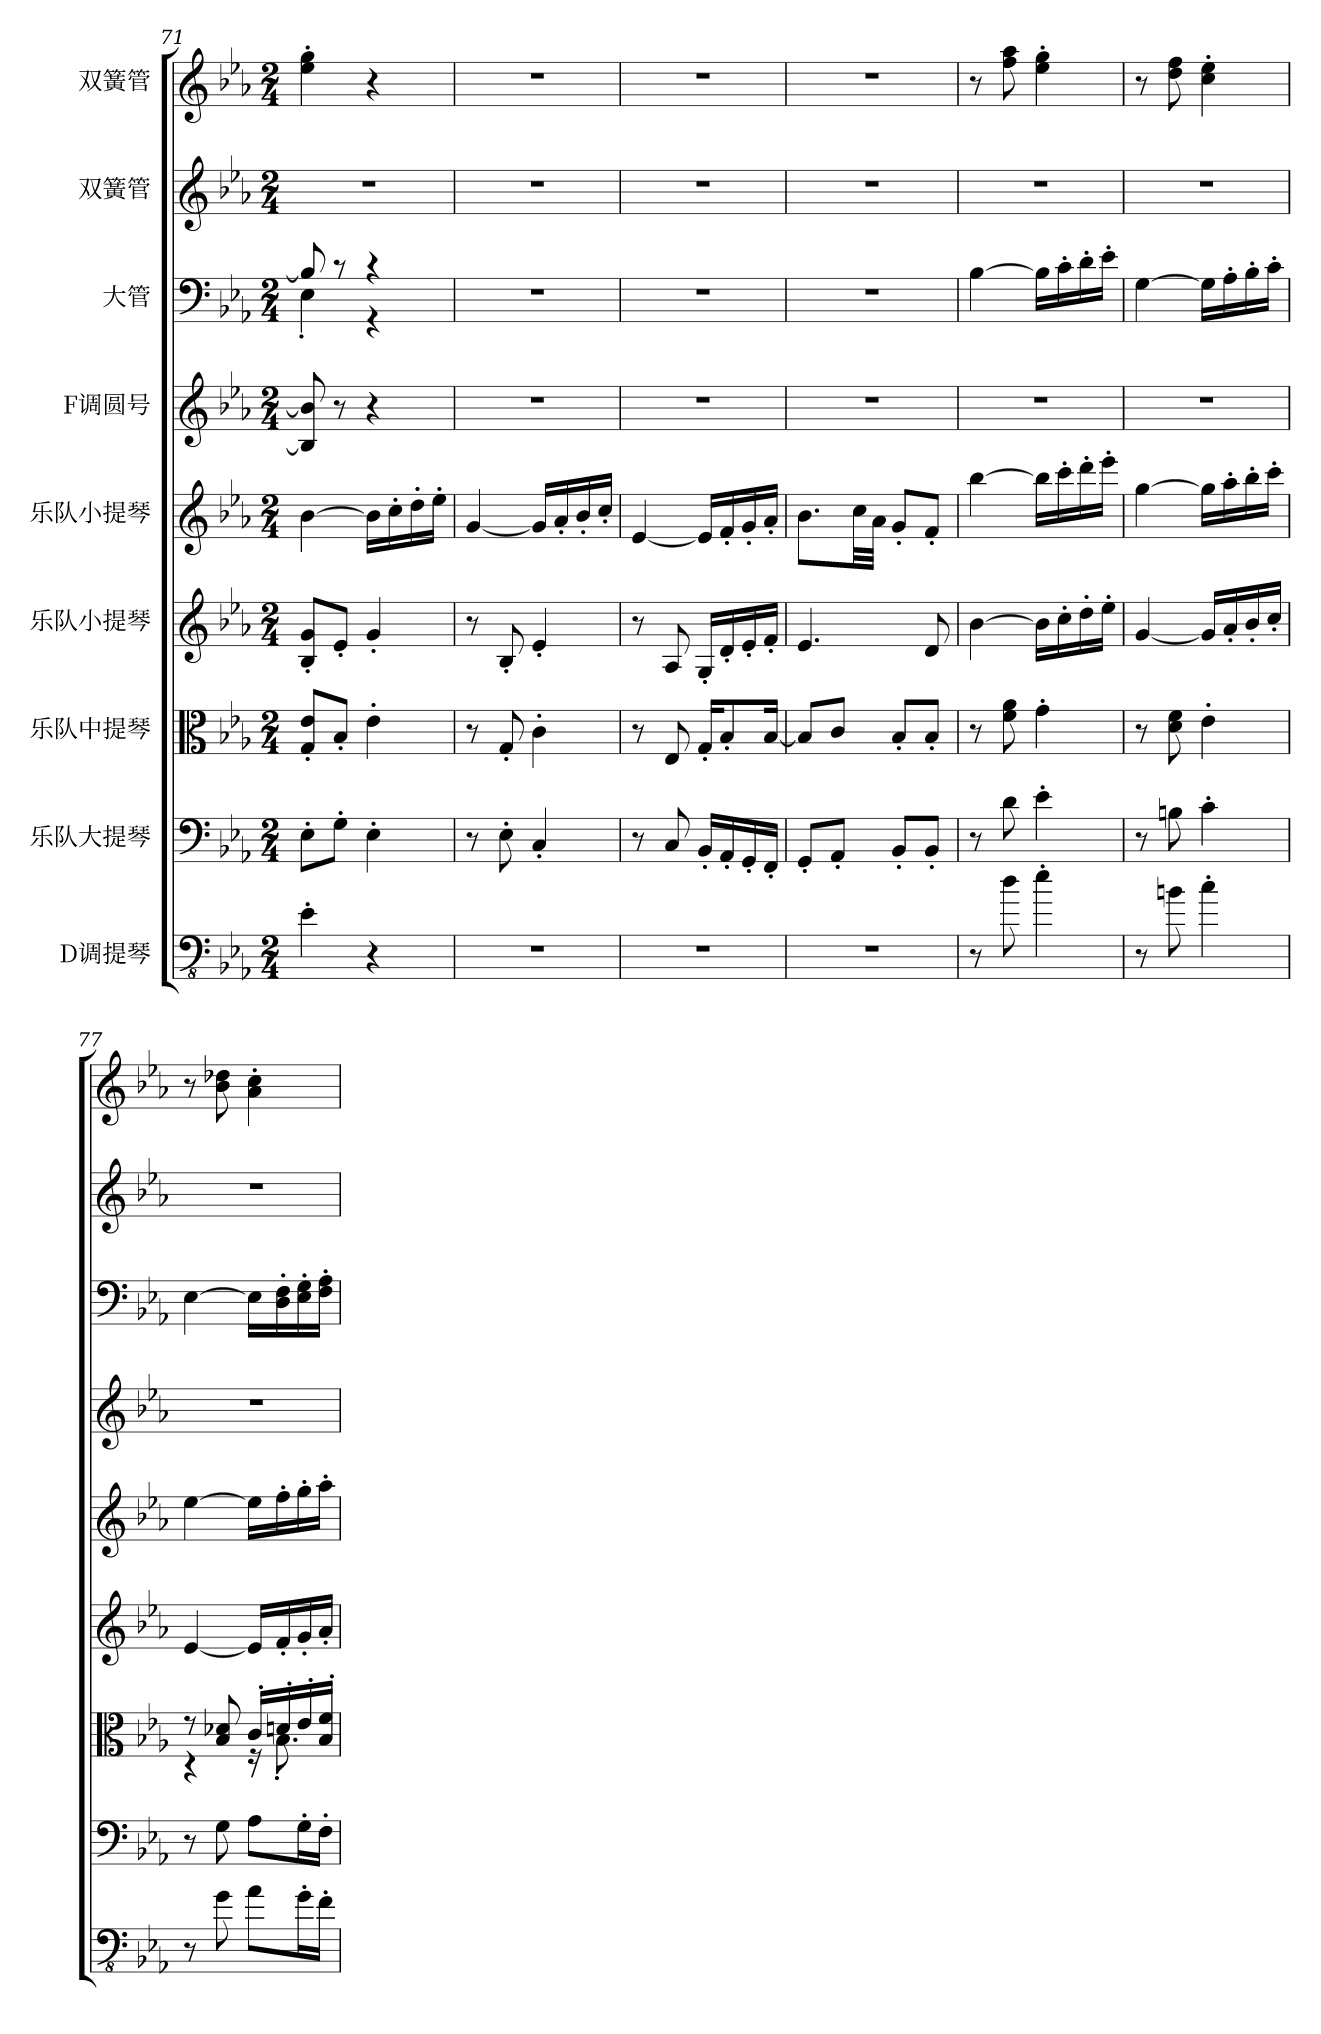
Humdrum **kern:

**kern	**kern	**kern	**kern	**kern	**kern	**kern	**kern	**kern
*part9	*part8	*part7	*part6	*part5	*part4	*part3	*part2	*part1
*staff9	*staff8	*staff7	*staff6	*staff5	*staff4	*staff3	*staff2	*staff1
*I"D调提琴	*I"乐队大提琴	*I"乐队中提琴	*I"乐队小提琴	*I"乐队小提琴	*I"F调圆号	*I"大管	*I"双簧管	*I"双簧管
*clefFv4	*clefF4	*clefC3	*clefG2	*clefG2	*clefG2	*clefF4	*clefG2	*clefG2
*ITrd7c12	*	*	*	*	*ITrd4c7	*	*	*
*k[b-e-a-]	*k[b-e-a-]	*k[b-e-a-]	*k[b-e-a-]	*k[b-e-a-]	*k[b-e-a-d-]	*k[b-e-a-]	*k[b-e-a-]	*k[b-e-a-]
*M2/4	*M2/4	*M2/4	*M2/4	*M2/4	*M2/4	*M2/4	*M2/4	*M2/4
=71	=71	=71	=71	=71	=71	=71	=71	=71
*	*	*	*	*	*	*^	*	*
4EE-'\	8E-'\L	8G/' 8e-/'L	8B-/' 8g/'L	[4b-\	8E-/] 8e-/]	8B-/]	4E-'\	2r	4ee-\' 4gg\'
.	8G'\J	8B-'/J	8e-'/J	.	8r	8r	.	.	.
4r	4E-'\	4e-'\	4g'/	16b-\LL]	4r	4r	4r	.	4r
.	.	.	.	16cc'\	.	.	.	.	.
.	.	.	.	16dd'\	.	.	.	.	.
.	.	.	.	16ee-'\JJ	.	.	.	.	.
*	*	*	*	*	*	*v	*v	*	*
!!LO:PB:g=z
=72	=72	=72	=72	=72	=72	=72	=72	=72
2r	8r	8r	8r	[4g/	2r	2r	2r	2r
.	8E-'\	8G'/	8B-'/	.	.	.	.	.
.	4C'/	4c'\	4e-'/	16g/LL]	.	.	.	.
.	.	.	.	16a-'/	.	.	.	.
.	.	.	.	16b-'/	.	.	.	.
.	.	.	.	16cc'/JJ	.	.	.	.
=73	=73	=73	=73	=73	=73	=73	=73	=73
2r	8r	8r	8r	[4e-/	2r	2r	2r	2r
.	8C/	8E-/	8A-/	.	.	.	.	.
.	16BB-'/LL	16G'/KL	16G'/LL	16e-/LL]	.	.	.	.
.	16AA-'/	8B-'/	16d'/	16f'/	.	.	.	.
.	16GG'/	.	16e-'/	16g'/	.	.	.	.
.	16FF'/JJ	[16B-/Jk	16f'/JJ	16a-'/JJ	.	.	.	.
=74	=74	=74	=74	=74	=74	=74	=74	=74
*	*	*	*	*	*	*	*	*MM39
2r	8GG'/L	8B-/L]	4.e-/	8.b-\L	2r	2r	2r	2r
.	8AA-'/J	8c/J	.	.	.	.	.	.
.	.	.	.	32cc\LL	.	.	.	.
.	.	.	.	32a-\JJJ	.	.	.	.
.	8BB-'/L	8B-'/L	.	8g'/L	.	.	.	.
.	8BB-'/J	8B-'/J	8d/	8f'/J	.	.	.	.
=75	=75	=75	=75	=75	=75	=75	=75	=75
*	*	*	*	*	*	*	*	*MM40
8r	8r	8r	[4b-\	[4bb-\	2r	[4B-\	2r	8r
8D\	8d\	8f\ 8a-\	.	.	.	.	.	8ff\ 8aa-\
4E-'\	4e-'\	4g'\	16b-\LL]	16bb-\LL]	.	16B-\LL]	.	4ee-\' 4gg\'
.	.	.	16cc'\	16ccc'\	.	16c'\	.	.
.	.	.	16dd'\	16ddd'\	.	16d'\	.	.
.	.	.	16ee-'\JJ	16eee-'\JJ	.	16e-'\JJ	.	.
=76	=76	=76	=76	=76	=76	=76	=76	=76
8r	8r	8r	[4g/	[4gg\	2r	[4G\	2r	8r
8BBn\	8Bn\	8d\ 8f\	.	.	.	.	.	8dd\ 8ff\
4C'\	4c'\	4e-'\	16g/LL]	16gg\LL]	.	16G\LL]	.	4cc\' 4ee-\'
.	.	.	16a-'/	16aa-'\	.	16A-'\	.	.
.	.	.	16b-'/	16bb-'\	.	16B-'\	.	.
.	.	.	16cc'/JJ	16ccc'\JJ	.	16c'\JJ	.	.
!!LO:PB:g=z
=77	=77	=77	=77	=77	=77	=77	=77	=77
*	*	*^	*	*	*	*	*	*
8r	8r	8r	4r	[4e-/	[4ee-\	2r	[4E-\	2r	8r
8GG\	8G\	8B-/ 8d-X/	.	.	.	.	.	.	8b-\ 8dd-X\
8AA-\L	8A-\L	16c'/LL	16r	16e-/LL]	16ee-\LL]	.	16E-\LL]	.	4a-\' 4cc\'
.	.	16dn'/	8.B-'\	16f'/	16ff'\	.	16D\' 16F\'	.	.
16GG'\L	16G'\L	16e-'/	.	16g'/	16gg'\	.	16E-\' 16G\'	.	.
16FF'\JJ	16F'\JJ	16B-/' 16f/'JJ	.	16a-'/JJ	16aa-'\JJ	.	16F\' 16A-\'JJ	.	.
*	*	*v	*v	*	*	*	*	*	*
=	=	=	=	=	=	=	=	=
*-	*-	*-	*-	*-	*-	*-	*-	*-
